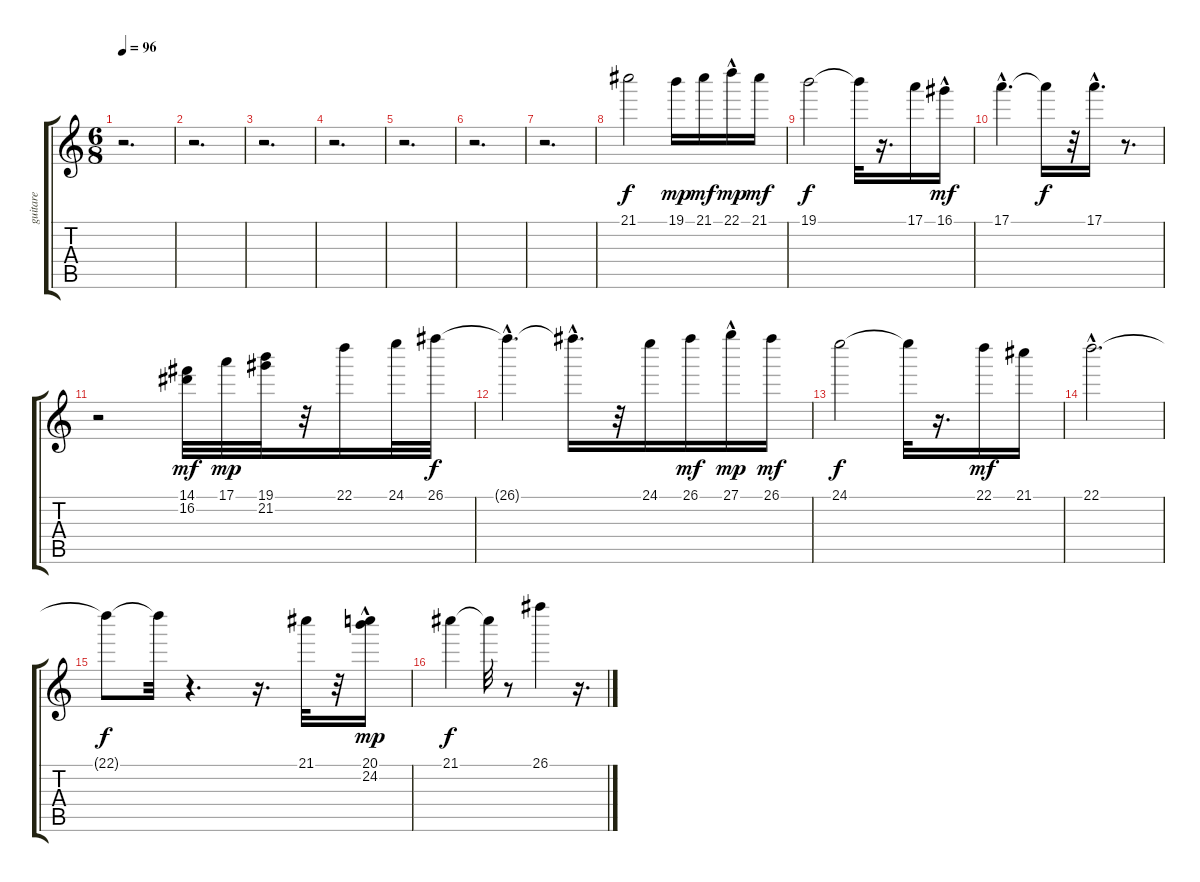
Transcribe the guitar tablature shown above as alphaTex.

\track ("guitare" "guitare") {instrument acousticguitarnylon}
\staff {score tabs}
\tuning (E4 B3 G3 D3 A2 E2) {hide}
\ts (6 8)
\tempo 96
\clef g2
\ks c
r.2{d dy f} |
r.2{d} |
r.2{d} |
r.2{d} |
r.2{d} |
r.2{d} |
r.2{d} |
21.1.2 19.1.16{dy mp} 21.1.16{dy mf} 22.1{hac}.16{dy mp} 21.1.16{dy mf} |
19.1.2{dy f} 19.1{t}.32 r.16{d} 17.1.16 16.1{hac}.16{dy mf} |
17.1{hac}.4{d} 17.1{t}.16{dy f} r.32 17.1{hac}.16{d} r.8{d} |
r.2 (14.1 16.2).32{dy mf} 17.1.32{dy mp} (19.1 21.2).32 r.32 22.1.16 24.1.32 26.1.32{dy f} |
26.1{hac t}.4{d} 26.1{hac t}.16{d} r.32 24.1.16 26.1.16{dy mf} 27.1{hac}.16{dy mp} 26.1.16{dy mf} |
24.1.2{dy f} 24.1{t}.32 r.16{d} 22.1.16{dy mf} 21.1.16 |
22.1{hac}.2{d} |
22.1{t}.8{dy f} 22.1{t}.32 r.4{d} r.16{d} 21.1.32 r.32 (20.1 24.2{hac}).16{dy mp} |
21.1.4{dy f} 21.1{t}.32 r.8 26.1.4 r.16{d}
